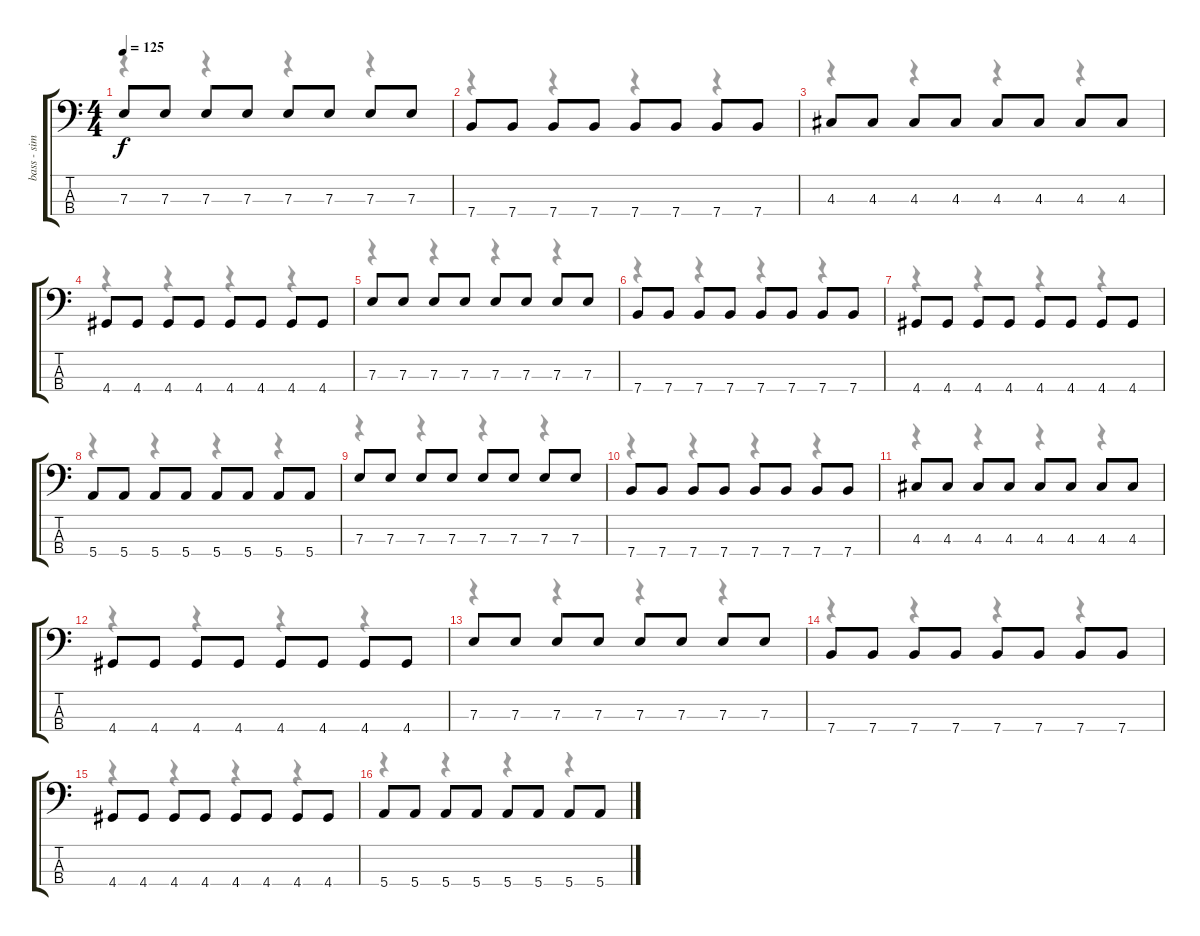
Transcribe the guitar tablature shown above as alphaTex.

\track ("bass - simple" "bass - sim") {mute instrument electricbasspick}
\staff {score tabs}
\tuning (G2 D2 A1 E1) {hide}
\voice
\ts (4 4)
\tempo 125
\clef f4
\ks c
7.3.8{dy f} 7.3.8 7.3.8 7.3.8 7.3.8 7.3.8 7.3.8 7.3.8 |
7.4.8 7.4.8 7.4.8 7.4.8 7.4.8 7.4.8 7.4.8 7.4.8 |
4.3.8 4.3.8 4.3.8 4.3.8 4.3.8 4.3.8 4.3.8 4.3.8 |
4.4.8 4.4.8 4.4.8 4.4.8 4.4.8 4.4.8 4.4.8 4.4.8 |
7.3.8 7.3.8 7.3.8 7.3.8 7.3.8 7.3.8 7.3.8 7.3.8 |
7.4.8 7.4.8 7.4.8 7.4.8 7.4.8 7.4.8 7.4.8 7.4.8 |
4.4.8 4.4.8 4.4.8 4.4.8 4.4.8 4.4.8 4.4.8 4.4.8 |
5.4.8 5.4.8 5.4.8 5.4.8 5.4.8 5.4.8 5.4.8 5.4.8 |
7.3.8 7.3.8 7.3.8 7.3.8 7.3.8 7.3.8 7.3.8 7.3.8 |
7.4.8 7.4.8 7.4.8 7.4.8 7.4.8 7.4.8 7.4.8 7.4.8 |
4.3.8 4.3.8 4.3.8 4.3.8 4.3.8 4.3.8 4.3.8 4.3.8 |
4.4.8 4.4.8 4.4.8 4.4.8 4.4.8 4.4.8 4.4.8 4.4.8 |
7.3.8 7.3.8 7.3.8 7.3.8 7.3.8 7.3.8 7.3.8 7.3.8 |
7.4.8 7.4.8 7.4.8 7.4.8 7.4.8 7.4.8 7.4.8 7.4.8 |
4.4.8 4.4.8 4.4.8 4.4.8 4.4.8 4.4.8 4.4.8 4.4.8 |
5.4.8 5.4.8 5.4.8 5.4.8 5.4.8 5.4.8 5.4.8 5.4.8
\voice
\clef f4
\ottava regular
\simile none
\ks c
r.4{dy f} r.4 r.4 r.4 |
r.4 r.4 r.4 r.4 |
r.4 r.4 r.4 r.4 |
r.4 r.4 r.4 r.4 |
r.4 r.4 r.4 r.4 |
r.4 r.4 r.4 r.4 |
r.4 r.4 r.4 r.4 |
r.4 r.4 r.4 r.4 |
r.4 r.4 r.4 r.4 |
r.4 r.4 r.4 r.4 |
r.4 r.4 r.4 r.4 |
r.4 r.4 r.4 r.4 |
r.4 r.4 r.4 r.4 |
r.4 r.4 r.4 r.4 |
r.4 r.4 r.4 r.4 |
r.4 r.4 r.4 r.4
